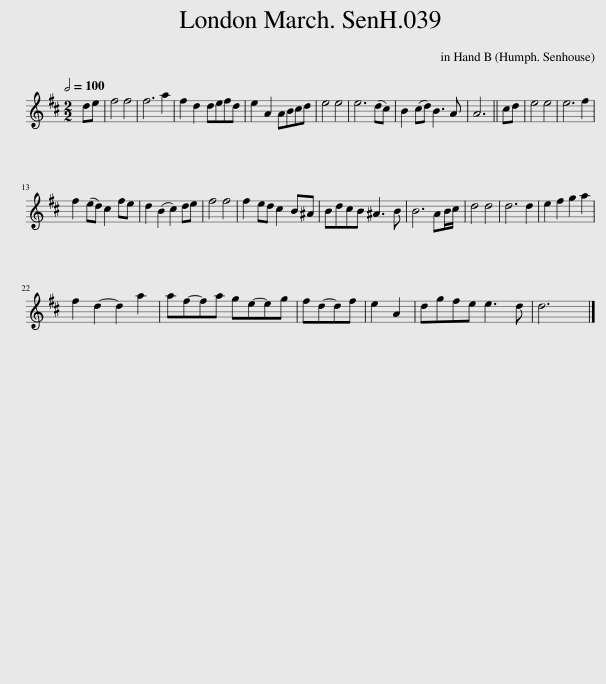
X:1
L:1/8
Q:1/2=100
M:2/2
I:linebreak $
K:D
V:1 treble
V:1
 de | f4 f4 | f6 a2 | f2 d2 defd | e2 A2 ABcd | %5
 e4 e4 | e6 (dc) | B2 (cd) B3 A | A6 || cd | %10
 e4 e4 | e6 f2 |$ f2 (ed) c2 fe | d2 (B2 c2) de | f4 f4 | %15
 f2 ed c2 B^A | BdcB ^A3 B | B6 AB/c/ | d4 d4 | d6 d2 | %20
 e2 f2 g2 a2 |$ f2 d2- d2 a2 | af-fa ge-eg | fd-df | e2 A2 | %25
 dgfe e3 d | d6 |] %27
